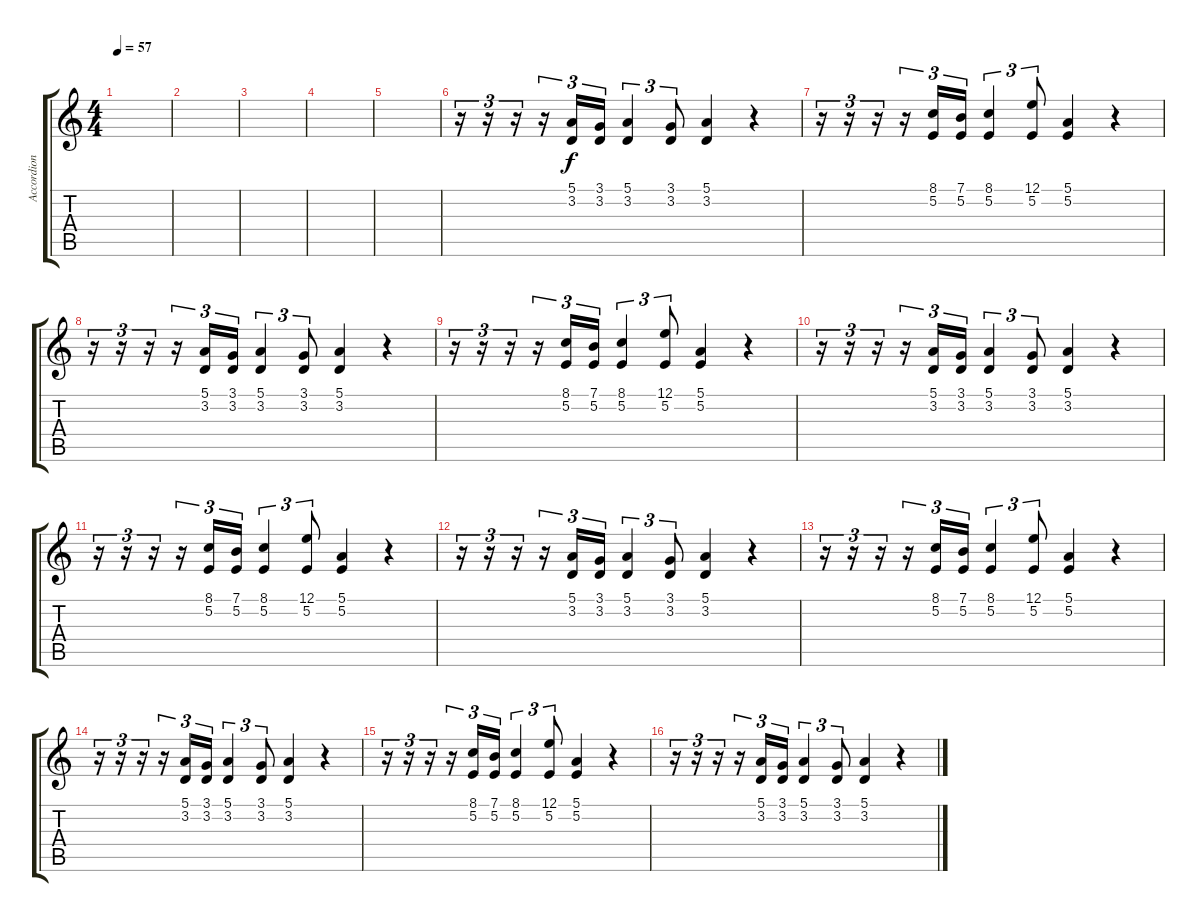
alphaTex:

\track ("Accordion" "Accordion") {instrument accordion}
\staff {score tabs}
\tuning (E4 B3 G3 D3 A2 E2) {hide}
\ts (4 4)
\tempo 57
\clef g2
\ks c
|
|
|
|
|
r.16{tu (3 2)} r.16{tu (3 2)} r.16{tu (3 2)} r.16{tu (3 2)} (5.1 3.2).16{tu (3 2)} (3.1 3.2).16{tu (3 2)} (5.1 3.2).4{tu (3 2)} (3.1 3.2).8{tu (3 2)} (5.1 3.2).4 r.4 |
r.16{tu (3 2)} r.16{tu (3 2)} r.16{tu (3 2)} r.16{tu (3 2)} (8.1 5.2).16{tu (3 2)} (7.1 5.2).16{tu (3 2)} (8.1 5.2).4{tu (3 2)} (12.1 5.2).8{tu (3 2)} (5.1 5.2).4 r.4 |
r.16{tu (3 2)} r.16{tu (3 2)} r.16{tu (3 2)} r.16{tu (3 2)} (5.1 3.2).16{tu (3 2)} (3.1 3.2).16{tu (3 2)} (5.1 3.2).4{tu (3 2)} (3.1 3.2).8{tu (3 2)} (5.1 3.2).4 r.4 |
r.16{tu (3 2)} r.16{tu (3 2)} r.16{tu (3 2)} r.16{tu (3 2)} (8.1 5.2).16{tu (3 2)} (7.1 5.2).16{tu (3 2)} (8.1 5.2).4{tu (3 2)} (12.1 5.2).8{tu (3 2)} (5.1 5.2).4 r.4 |
r.16{tu (3 2)} r.16{tu (3 2)} r.16{tu (3 2)} r.16{tu (3 2)} (5.1 3.2).16{tu (3 2)} (3.1 3.2).16{tu (3 2)} (5.1 3.2).4{tu (3 2)} (3.1 3.2).8{tu (3 2)} (5.1 3.2).4 r.4 |
r.16{tu (3 2)} r.16{tu (3 2)} r.16{tu (3 2)} r.16{tu (3 2)} (8.1 5.2).16{tu (3 2)} (7.1 5.2).16{tu (3 2)} (8.1 5.2).4{tu (3 2)} (12.1 5.2).8{tu (3 2)} (5.1 5.2).4 r.4 |
r.16{tu (3 2)} r.16{tu (3 2)} r.16{tu (3 2)} r.16{tu (3 2)} (5.1 3.2).16{tu (3 2)} (3.1 3.2).16{tu (3 2)} (5.1 3.2).4{tu (3 2)} (3.1 3.2).8{tu (3 2)} (5.1 3.2).4 r.4 |
r.16{tu (3 2)} r.16{tu (3 2)} r.16{tu (3 2)} r.16{tu (3 2)} (8.1 5.2).16{tu (3 2)} (7.1 5.2).16{tu (3 2)} (8.1 5.2).4{tu (3 2)} (12.1 5.2).8{tu (3 2)} (5.1 5.2).4 r.4 |
r.16{tu (3 2) volume 0} r.16{tu (3 2)} r.16{tu (3 2)} r.16{tu (3 2)} (5.1 3.2).16{tu (3 2)} (3.1 3.2).16{tu (3 2)} (5.1 3.2).4{tu (3 2)} (3.1 3.2).8{tu (3 2)} (5.1 3.2).4 r.4 |
r.16{tu (3 2)} r.16{tu (3 2)} r.16{tu (3 2)} r.16{tu (3 2)} (8.1 5.2).16{tu (3 2)} (7.1 5.2).16{tu (3 2)} (8.1 5.2).4{tu (3 2)} (12.1 5.2).8{tu (3 2)} (5.1 5.2).4 r.4 |
r.16{tu (3 2)} r.16{tu (3 2)} r.16{tu (3 2)} r.16{tu (3 2)} (5.1 3.2).16{tu (3 2)} (3.1 3.2).16{tu (3 2)} (5.1 3.2).4{tu (3 2)} (3.1 3.2).8{tu (3 2)} (5.1 3.2).4 r.4
